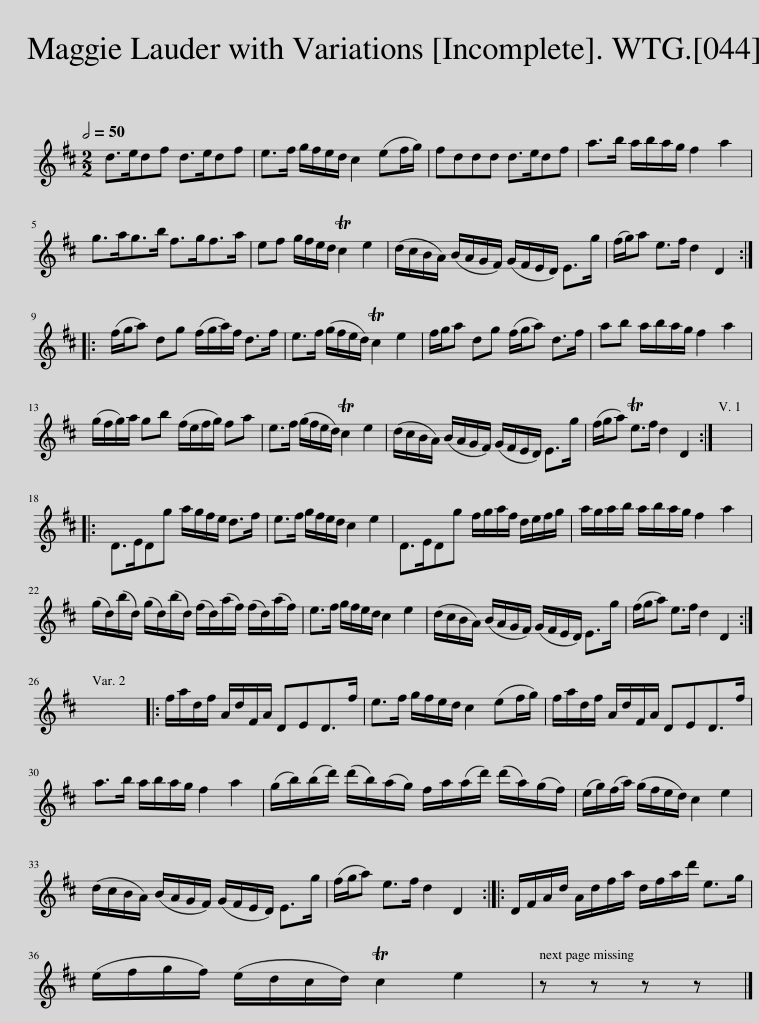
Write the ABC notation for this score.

X:1
L:1/8
Q:1/2=50
M:2/2
I:linebreak $
K:D
V:1 treble
V:1
 d>edf d>edf | e>f g/f/e/d/ c2 (ef/g/) | fddd d>edf | a>b a/b/a/g/ f2 a2 |$ g>ag>b f>gf>a | %5
 ef g/f/e/d/ Tc2 e2 | (d/c/B/A/) (B/A/G/F/) (G/F/E/D/) E>g | (f/g/)a e>f d2 D2 ::$ (f/g/a) dg (f/g/a/)f/ d>f | e>f (g/f/e/d/) Tc2 e2 | %10
 f/g/a dg (f/g/a) d>f | ab a/b/a/g/ f2 a2 |$ (g/f/g/)a/ gb (f/e/f/g/) fa | e>f (g/f/e/d/) Tc2 e2 | (d/c/B/A/) (B/A/G/F/) (G/F/E/D/) E>g | %15
 (f/g/a) Te>f d2 D2 :| x8 |:$ D>EDg a/g/f/e/ d>f | e>f g/f/e/d/ c2 e2 | D>EDg f/g/a/f/ d/e/f/g/ | %20
 a/g/a/b/ a/b/a/g/ f2 a2 |$ (g/d/)(b/d/) (g/d/)(b/d/) (f/d/)(a/f/) (f/d/)(a/f/) | e>f g/f/e/d/ c2 e2 | (d/c/B/A/) (B/A/G/F/) (G/F/E/D/) E>g | (f/g/a) e>f d2 D2 :|$ %25
 x8 |: f/a/d/f/ A/d/F/A/ DED>f | e>f g/f/e/d/ c2 (ef/g/) | f/a/d/f/ A/d/F/A/ DED>f |$ a>b a/b/a/g/ f2 a2 | %30
 (g/b/)(b/d'/) (d'/b/)(a/g/) f/a/(a/d'/) (d'/a/)(g/f/) | (e/g/)(f/a/) (g/f/e/d/) c2 e2 |$ (d/c/B/A/) (B/A/G/F/) (G/F/E/D/) E>g | (f/g/a) e>f d2 D2 :: D/F/A/d/ A/d/f/a/ d/f/a/d'/ e>g |$ %35
 (e/f/g/f/) (e/d/c/d/) Tc2 e2 | z z z z |] %37
